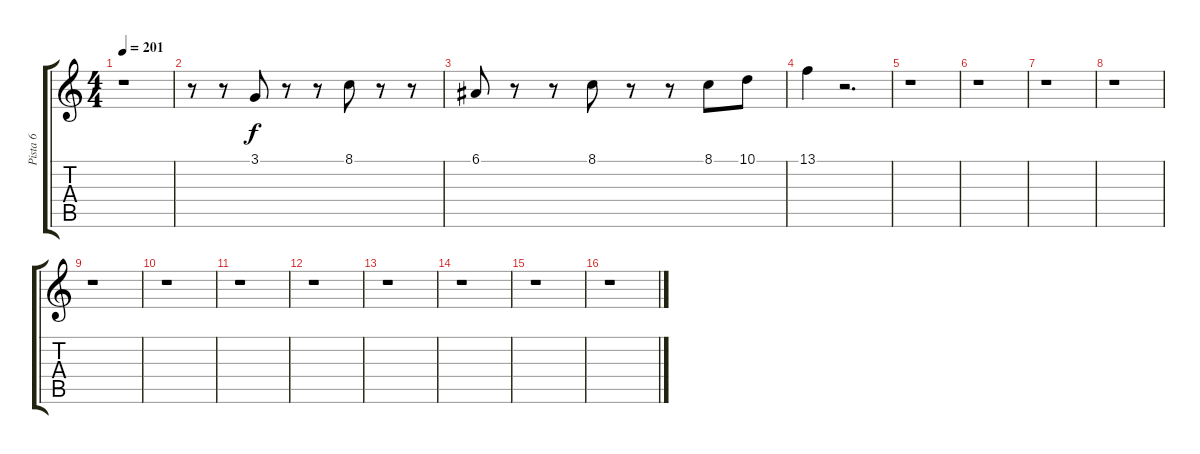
\track ("Pista 6" "Pista 6") {solo instrument fx7echoes}
\staff {score tabs}
\tuning (E4 B3 G3 D3 A2 E2) {hide}
\ts (4 4)
\tempo 201
\clef g2
\ks c
r.1{dy f instrument fx7echoes} |
r.8 r.8 3.1.8 r.8 r.8 8.1.8 r.8 r.8 |
6.1.8 r.8 r.8 8.1.8 r.8 r.8 8.1.8 10.1.8 |
13.1.4 r.2{d} |
r.1 |
r.1 |
r.1 |
r.1 |
r.1 |
r.1 |
r.1 |
r.1 |
r.1 |
r.1 |
r.1 |
r.1
